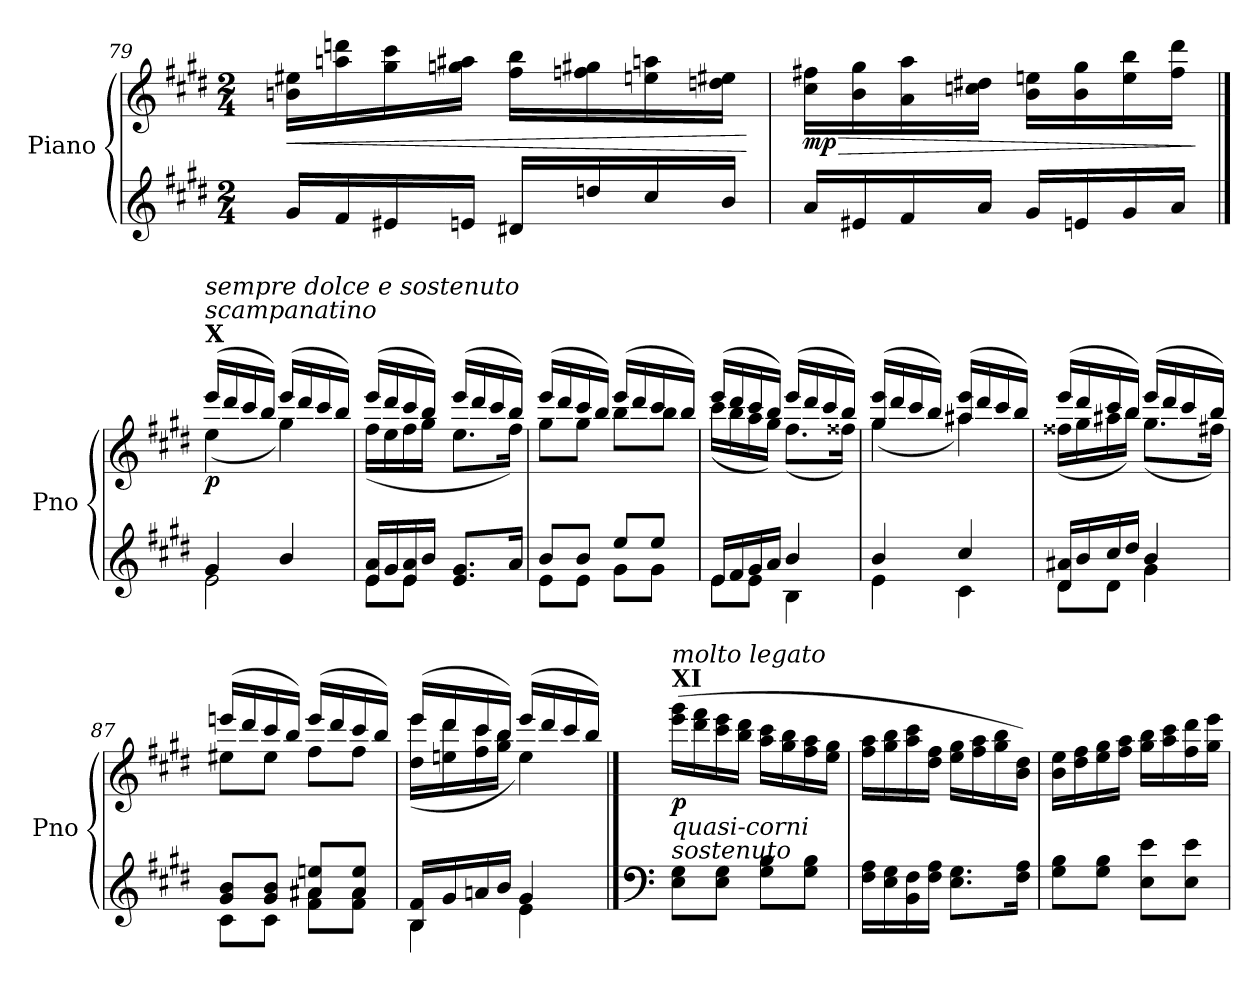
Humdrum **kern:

**kern	**kern	**dynam
*part1	*part1	*part1
*staff2	*staff1	*staff1/2
*I"Piano	*	*
*I'Pno	*	*
!!LO:PB:g=z
*clefG2	*clefG2	*
*k[f#c#g#d#]	*k[f#c#g#d#]	*
*M2/4	*M2/4	*
=79	=79	=79
!	!	!LO:HP:b
16g#/LL	16bn\ 16ee#X\LL	<
16f#/	16aan\ 16dddn\	.
16e#X/	16gg#\ 16ccc#\	.
16en/JJ	16ggn\ 16aa#X\JJ	.
16d#X/LL	16ff#\ 16bb\LL	.
16ddn/	16ffn\ 16gg#X\	.
16cc#/	16een\ 16aan\	.
16b/JJ	16ddn\ 16ee#X\JJ	.
.	.	[
=80	=80	=80
!	!	!LO:HP:b
!	!	!LO:DY:n=1:b
16a/LL	16cc#\ 16ff#X\LL	> mp
16e#X/	16b\ 16gg#\	.
16f#/	16a\ 16aa\	.
16a/JJ	16ccn\ 16dd#X\JJ	.
16g#/LL	16b\ 16een\LL	.
16en/	16b\ 16gg#\	.
16g#/	16ee\ 16bb\	.
16a/JJ	16ff#\ 16ddd#\JJ	.
.	.	]
==81	==81	==81
*^	*^	*
!	!	!LO:TX:a:B:t=X	!	!
!	!	!LO:TX:a:i:t=scampanatino	!	!
!	!	!LO:TX:a:i:t=sempre dolce e sostenuto	!	!
!	!	!	!	!LO:DY:b
4g#/	2e\	(16eee/LL	(4ee\	p
.	.	16ddd#/	.	.
.	.	16ccc#/	.	.
.	.	16bb/JJ)	.	.
4b/	.	(16eee/LL	4gg#\)	.
.	.	16ddd#/	.	.
.	.	16ccc#/	.	.
.	.	16bb/JJ)	.	.
=82	=82	=82	=82	=82
16e/ 16a/LL	8e\L	(16eee/LL	(16ff#\LL	.
16g#/	.	16ddd#/	16ee\	.
16e/ 16a/	8e\J	16ccc#/	16ff#\	.
16b/JJ	.	16bb/JJ)	16gg#\JJ	.
8.e/ 8.g#/L	4e\yy	(16eee/LL	8.ee\L	.
.	.	16ddd#/	.	.
.	.	16ccc#/	.	.
16a/Jk	.	16bb/JJ)	16ff#\Jk)	.
!!LO:LB:g=z	!!
=83	=83	=83	=83	=83
8b/L	8e\L	(16eee/LL	8gg#\L	.
.	.	16ddd#/	.	.
8b/J	8e\J	16ccc#/	8gg#\J	.
.	.	16bb/JJ)	.	.
8ee/L	8g#\L	(16eee/LL	8bb\L	.
.	.	16ddd#/	.	.
8ee/J	8g#\J	16ccc#/	8bb\J	.
.	.	16bb/JJ)	.	.
=84	=84	=84	=84	=84
16e/LL	8e\L	(16eee/LL	(16ccc#\LL	.
16f#/	.	16ddd#/	16bb\	.
16g#/	8e\J	16ccc#/	16aa\	.
16a/JJ	.	16bb/JJ)	16gg#\JJ)	.
4b/	4B\	(16eee/LL	(8.ff#\L	.
.	.	16ddd#/	.	.
.	.	16ccc#/	.	.
.	.	16bb/JJ)	16ff##X\Jk)	.
=85	=85	=85	=85	=85
4b/	4e\	(16gg#/ 16eee/LL	(4gg#\	.
.	.	16ddd#/	.	.
.	.	16ccc#/	.	.
.	.	16bb/JJ)	.	.
4cc#/	4c#\	(16aa#X/ 16eee/LL	4aa#\)	.
.	.	16ddd#/	.	.
.	.	16ccc#/	.	.
.	.	16bb/JJ)	.	.
=86	=86	=86	=86	=86
16d#/ 16a#X/LL	8d#\L	(16eee/LL	(16ff##X\LL	.
16b/	.	16ddd#/	16gg#\	.
16cc#/	8d#\J	16ccc#/	16aa#X\	.
16dd#/JJ	.	16bb/JJ)	16bb\JJ)	.
4b/	4g#\	(16eee/LL	(8.gg#\L	.
.	.	16ddd#/	.	.
.	.	16ccc#/	.	.
.	.	16bb/JJ)	16ff#X\Jk)	.
!!LO:LB:g=z	!!
=87	=87	=87	=87	=87
8g#/ 8b/L	8c#\L	(16eeen/LL	8ee#X\L	.
.	.	16ddd#/	.	.
8g#/ 8b/J	8c#\J	16ccc#/	8ee#\J	.
.	.	16bb/JJ)	.	.
8a#X/ 8een/L	8f#\ 8a#\L	(16eee/LL	8ff#\L	.
.	.	16ddd#/	.	.
8a#/ 8ee/J	8f#\ 8a#\J	16ccc#/	8ff#\J	.
.	.	16bb/JJ)	.	.
=88	=88	=88	=88	=88
16B/ 16f#/LL	4B\	(16eee/LL	(16dd#\ 16eee\LL	.
16g#/	.	16ddd#/	16een\ 16ddd#\	.
16an/	.	16ccc#/	16ff#\ 16ccc#\	.
16b/JJ	.	16bb/JJ)	16gg#\ 16bb\JJ	.
4g#/	4e\	(16eee/LL	4ee\)	.
.	.	16ddd#/	.	.
.	.	16ccc#/	.	.
.	.	16bb/JJ)	.	.
*v	*v	*	*	*
*	*v	*v	*
==89	==89	==89
*clefF4	*	*
!	!LO:TX:a:B:t=XI	!
!	!LO:TX:a:i:t=molto legato	!
!LO:TX:a:i:t=sostenuto	!	!
!LO:TX:a:i:t=quasi-corni	!	!
!	!	!LO:DY:b
8E\ 8G#\L	(16eee\ 16ggg#\LL	p
.	16ddd#\ 16fff#\	.
8E\ 8G#\J	16ccc#\ 16eee\	.
.	16bb\ 16ddd#\JJ	.
8G#\ 8B\L	16aa\ 16ccc#\LL	.
.	16gg#\ 16bb\	.
8G#\ 8B\J	16ff#\ 16aa\	.
.	16ee\ 16gg#\JJ	.
=90	=90	=90
16F#\ 16A\LL	16ff#\ 16aa\LL	.
16E\ 16G#\	16gg#\ 16bb\	.
16BB\ 16F#\	16aa\ 16ccc#\	.
16F#\ 16A\JJ	16dd#\ 16ff#\JJ	.
8.E\ 8.G#\L	16ee\ 16gg#\LL	.
.	16ff#\ 16aa\	.
.	16gg#\ 16bb\	.
16F#\ 16A\Jk	16b\ 16dd#\JJ)	.
!!LO:LB:g=z
=91	=91	=91
8G#\ 8B\L	16b\ 16ee\LL	.
.	16dd#\ 16ff#\	.
8G#\ 8B\J	16ee\ 16gg#\	.
.	16ff#\ 16aa\JJ	.
8E\ 8e\L	16gg#\ 16bb\LL	.
.	16aa\ 16ccc#\	.
8E\ 8e\J	16ff#\ 16ddd#\	.
.	16gg#\ 16eee\JJ	.
=	=	=
*-	*-	*-
